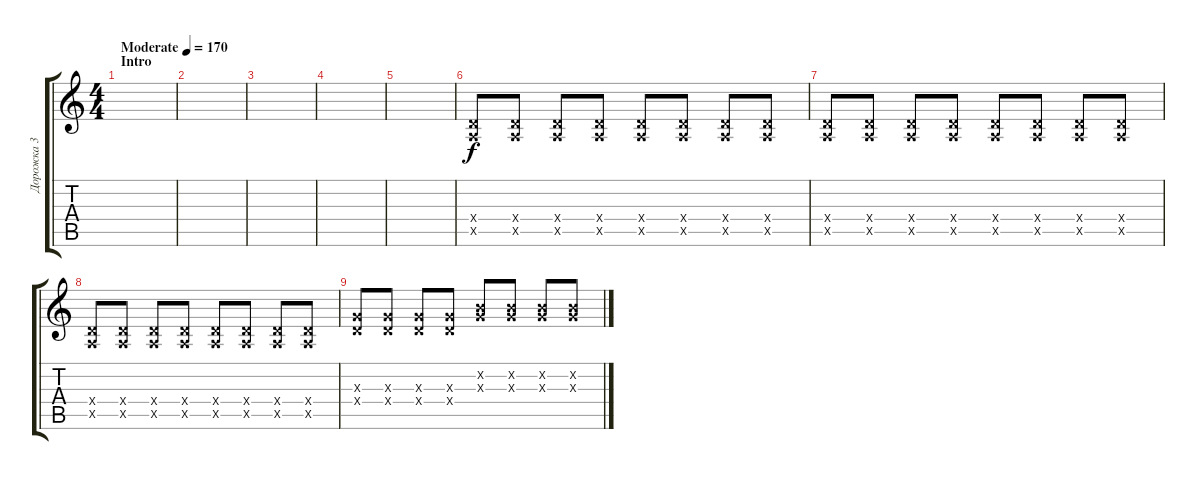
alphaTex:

\track ("Дорожка 3" "Дорожка 3") {instrument distortionguitar}
\staff {score tabs}
\tuning (E4 B3 G3 D3 A2 D2) {hide}
\ts (4 4)
\section ("" "Intro")
\tempo (170 "Moderate")
\clef g2
\ks c
|
|
|
|
|
(0.4{x} 0.5{x}).8 (0.4{x} 0.5{x}).8 (0.4{x} 0.5{x}).8 (0.4{x} 0.5{x}).8 (0.4{x} 0.5{x}).8 (0.4{x} 0.5{x}).8 (0.4{x} 0.5{x}).8 (0.4{x} 0.5{x}).8 |
(0.4{x} 0.5{x}).8 (0.4{x} 0.5{x}).8 (0.4{x} 0.5{x}).8 (0.4{x} 0.5{x}).8 (0.4{x} 0.5{x}).8 (0.4{x} 0.5{x}).8 (0.4{x} 0.5{x}).8 (0.4{x} 0.5{x}).8 |
(0.4{x} 0.5{x}).8 (0.4{x} 0.5{x}).8 (0.4{x} 0.5{x}).8 (0.4{x} 0.5{x}).8 (0.4{x} 0.5{x}).8 (0.4{x} 0.5{x}).8 (0.4{x} 0.5{x}).8 (0.4{x} 0.5{x}).8 |
(0.3{x} 0.4{x}).8 (0.3{x} 0.4{x}).8 (0.3{x} 0.4{x}).8 (0.3{x} 0.4{x}).8 (0.2{x} 0.3{x}).8 (0.2{x} 0.3{x}).8 (0.2{x} 0.3{x}).8 (0.2{x} 0.3{x}).8
